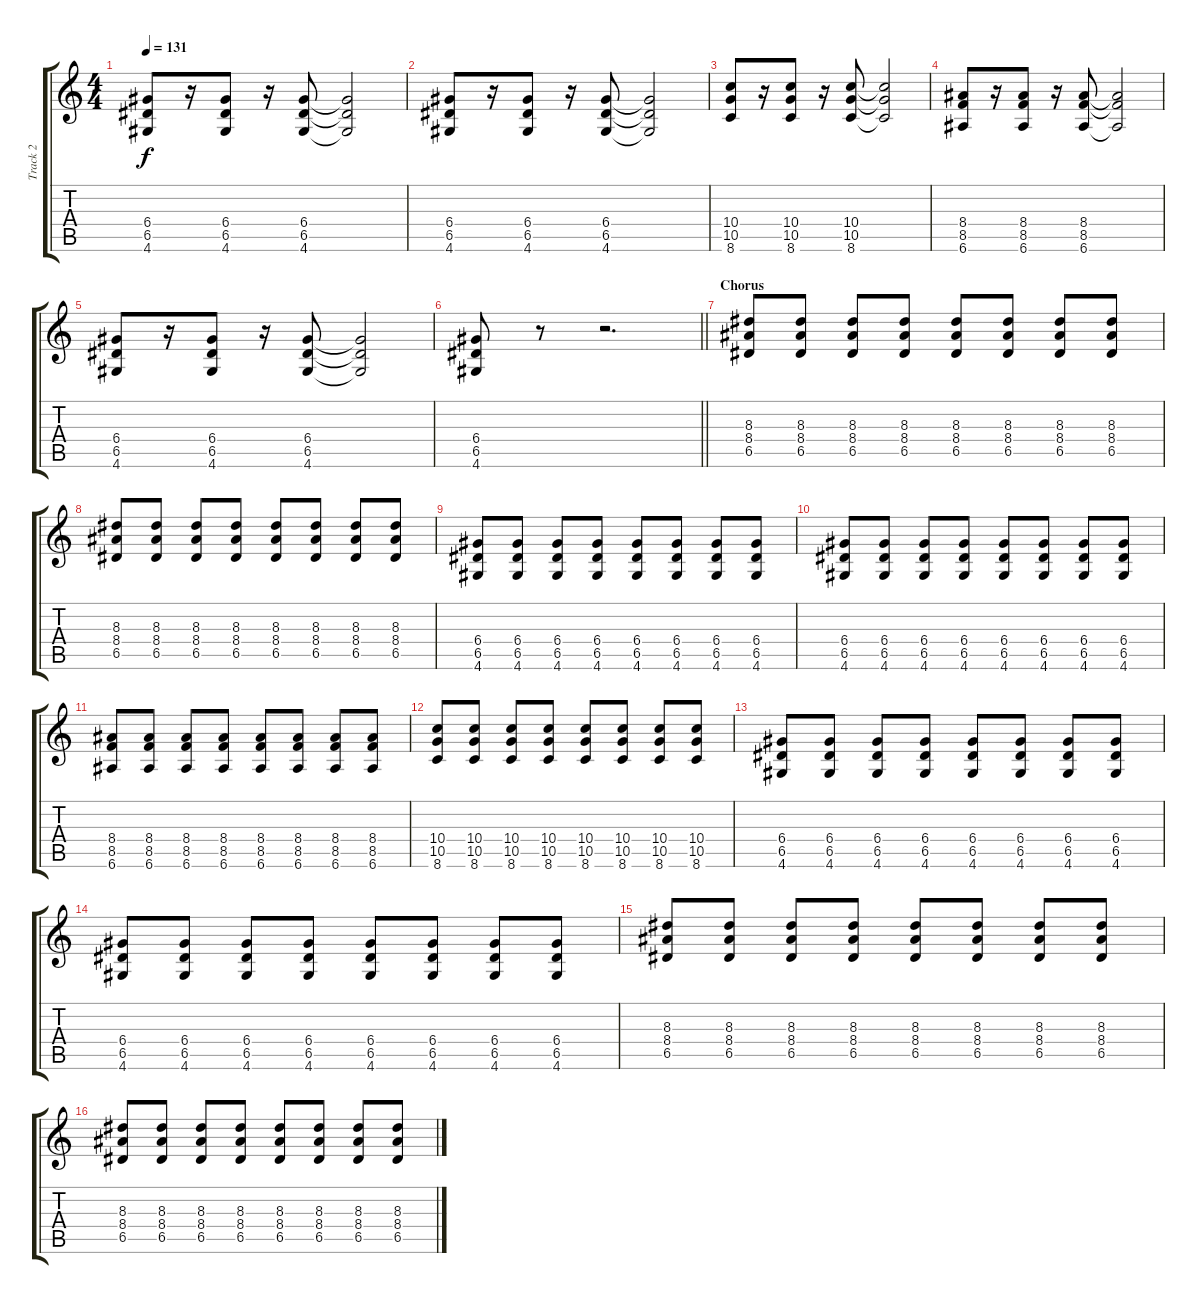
\track ("Track 2" "Track 2") {instrument overdrivenguitar}
\staff {score tabs}
\tuning (E4 B3 G3 D3 A2 E2) {hide}
\ts (4 4)
\tempo 131
\clef g2
\ks c
(6.4 6.5 4.6).8{dy f} r.16 (6.4 6.5 4.6).8 r.16 (6.4 6.5 4.6).8 (6.4{t} 6.5{t} 4.6{t}).2 |
(6.4 6.5 4.6).8 r.16 (6.4 6.5 4.6).8 r.16 (6.4 6.5 4.6).8 (6.4{t} 6.5{t} 4.6{t}).2 |
(10.4 10.5 8.6).8 r.16 (10.4 10.5 8.6).8 r.16 (10.4 10.5 8.6).8 (10.4{t} 10.5{t} 8.6{t}).2 |
(8.4 8.5 6.6).8 r.16 (8.4 8.5 6.6).8 r.16 (8.4 8.5 6.6).8 (8.4{t} 8.5{t} 6.6{t}).2 |
(6.4 6.5 4.6).8 r.16 (6.4 6.5 4.6).8 r.16 (6.4 6.5 4.6).8 (6.4{t} 6.5{t} 4.6{t}).2 |
\barLineRight lightlight
(6.4 6.5 4.6).8 r.8 r.2{d} |
\section ("" "Chorus")
(8.3 8.4 6.5).8 (8.3 8.4 6.5).8 (8.3 8.4 6.5).8 (8.3 8.4 6.5).8 (8.3 8.4 6.5).8 (8.3 8.4 6.5).8 (8.3 8.4 6.5).8 (8.3 8.4 6.5).8 |
(8.3 8.4 6.5).8 (8.3 8.4 6.5).8 (8.3 8.4 6.5).8 (8.3 8.4 6.5).8 (8.3 8.4 6.5).8 (8.3 8.4 6.5).8 (8.3 8.4 6.5).8 (8.3 8.4 6.5).8 |
(6.4 6.5 4.6).8 (6.4 6.5 4.6).8 (6.4 6.5 4.6).8 (6.4 6.5 4.6).8 (6.4 6.5 4.6).8 (6.4 6.5 4.6).8 (6.4 6.5 4.6).8 (6.4 6.5 4.6).8 |
(6.4 6.5 4.6).8 (6.4 6.5 4.6).8 (6.4 6.5 4.6).8 (6.4 6.5 4.6).8 (6.4 6.5 4.6).8 (6.4 6.5 4.6).8 (6.4 6.5 4.6).8 (6.4 6.5 4.6).8 |
(8.4 8.5 6.6).8 (8.4 8.5 6.6).8 (8.4 8.5 6.6).8 (8.4 8.5 6.6).8 (8.4 8.5 6.6).8 (8.4 8.5 6.6).8 (8.4 8.5 6.6).8 (8.4 8.5 6.6).8 |
(10.4 10.5 8.6).8 (10.4 10.5 8.6).8 (10.4 10.5 8.6).8 (10.4 10.5 8.6).8 (10.4 10.5 8.6).8 (10.4 10.5 8.6).8 (10.4 10.5 8.6).8 (10.4 10.5 8.6).8 |
(6.4 6.5 4.6).8 (6.4 6.5 4.6).8 (6.4 6.5 4.6).8 (6.4 6.5 4.6).8 (6.4 6.5 4.6).8 (6.4 6.5 4.6).8 (6.4 6.5 4.6).8 (6.4 6.5 4.6).8 |
(6.4 6.5 4.6).8 (6.4 6.5 4.6).8 (6.4 6.5 4.6).8 (6.4 6.5 4.6).8 (6.4 6.5 4.6).8 (6.4 6.5 4.6).8 (6.4 6.5 4.6).8 (6.4 6.5 4.6).8 |
(8.3 8.4 6.5).8 (8.3 8.4 6.5).8 (8.3 8.4 6.5).8 (8.3 8.4 6.5).8 (8.3 8.4 6.5).8 (8.3 8.4 6.5).8 (8.3 8.4 6.5).8 (8.3 8.4 6.5).8 |
(8.3 8.4 6.5).8 (8.3 8.4 6.5).8 (8.3 8.4 6.5).8 (8.3 8.4 6.5).8 (8.3 8.4 6.5).8 (8.3 8.4 6.5).8 (8.3 8.4 6.5).8 (8.3 8.4 6.5).8
